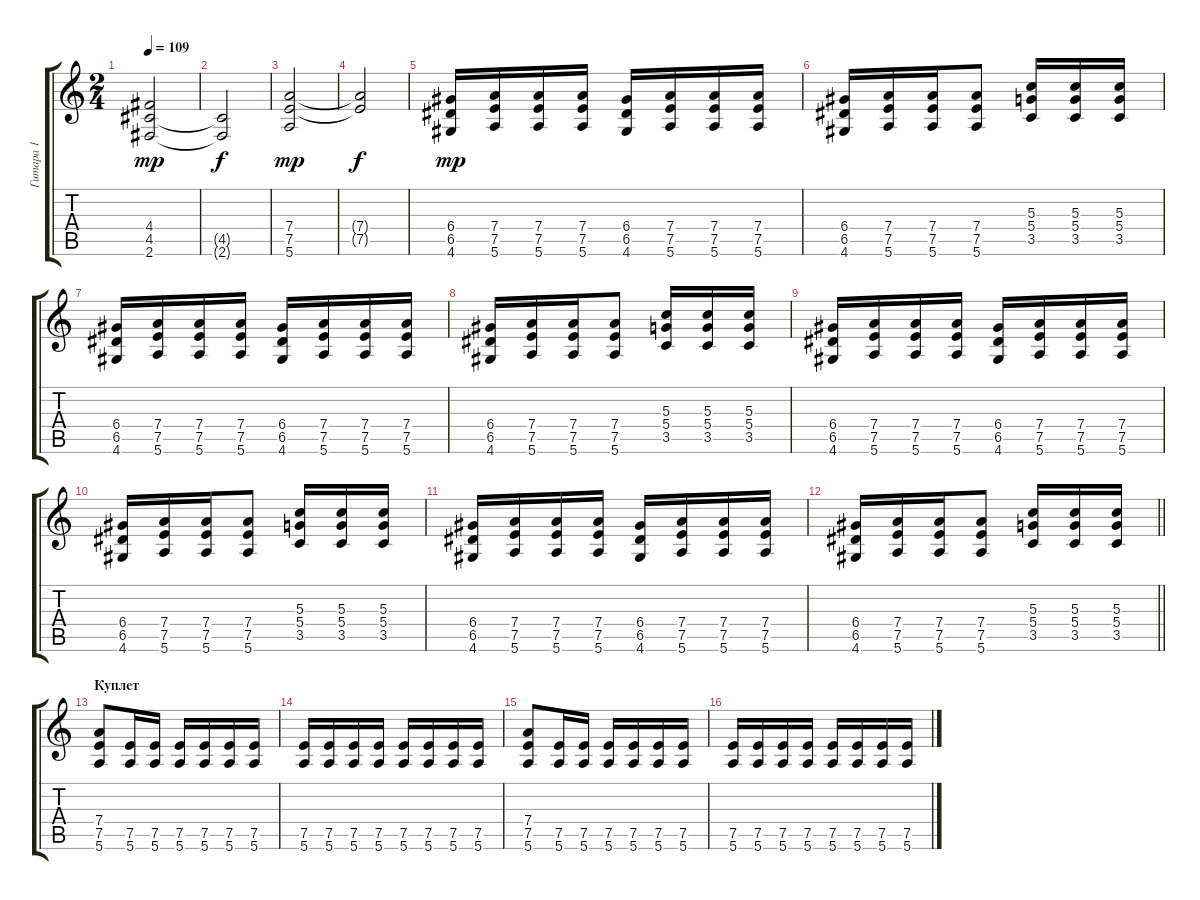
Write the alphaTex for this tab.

\track ("Гитара 1" "Гитара 1") {instrument distortionguitar}
\staff {score tabs}
\tuning (E4 B3 G3 D3 A2 E2) {hide}
\ts (2 4)
\tempo 109
\clef g2
\ks c
(4.4 4.5 2.6).2{dy mp} |
(4.5{t} 2.6{t}).2{dy f} |
(7.4 7.5 5.6).2{dy mp} |
(7.4{t} 7.5{t}).2{dy f} |
(6.4 6.5 4.6).16{dy mp} (7.4 7.5 5.6).16 (7.4 7.5 5.6).16 (7.4 7.5 5.6).16 (6.4 6.5 4.6).16 (7.4 7.5 5.6).16 (7.4 7.5 5.6).16 (7.4 7.5 5.6).16 |
(6.4 6.5 4.6).16 (7.4 7.5 5.6).16 (7.4 7.5 5.6).16 (7.4 7.5 5.6).8 (5.3 5.4 3.5).16 (5.3 5.4 3.5).16 (5.3 5.4 3.5).16 |
(6.4 6.5 4.6).16 (7.4 7.5 5.6).16 (7.4 7.5 5.6).16 (7.4 7.5 5.6).16 (6.4 6.5 4.6).16 (7.4 7.5 5.6).16 (7.4 7.5 5.6).16 (7.4 7.5 5.6).16 |
(6.4 6.5 4.6).16 (7.4 7.5 5.6).16 (7.4 7.5 5.6).16 (7.4 7.5 5.6).8 (5.3 5.4 3.5).16 (5.3 5.4 3.5).16 (5.3 5.4 3.5).16 |
(6.4 6.5 4.6).16 (7.4 7.5 5.6).16 (7.4 7.5 5.6).16 (7.4 7.5 5.6).16 (6.4 6.5 4.6).16 (7.4 7.5 5.6).16 (7.4 7.5 5.6).16 (7.4 7.5 5.6).16 |
(6.4 6.5 4.6).16 (7.4 7.5 5.6).16 (7.4 7.5 5.6).16 (7.4 7.5 5.6).8 (5.3 5.4 3.5).16 (5.3 5.4 3.5).16 (5.3 5.4 3.5).16 |
(6.4 6.5 4.6).16 (7.4 7.5 5.6).16 (7.4 7.5 5.6).16 (7.4 7.5 5.6).16 (6.4 6.5 4.6).16 (7.4 7.5 5.6).16 (7.4 7.5 5.6).16 (7.4 7.5 5.6).16 |
\barLineRight lightlight
(6.4 6.5 4.6).16 (7.4 7.5 5.6).16 (7.4 7.5 5.6).16 (7.4 7.5 5.6).8 (5.3 5.4 3.5).16 (5.3 5.4 3.5).16 (5.3 5.4 3.5).16 |
\section ("" "Куплет")
(7.4 7.5 5.6).8 (7.5 5.6).16 (7.5 5.6).16 (7.5 5.6).16 (7.5 5.6).16 (7.5 5.6).16 (7.5 5.6).16 |
(7.5 5.6).16 (7.5 5.6).16 (7.5 5.6).16 (7.5 5.6).16 (7.5 5.6).16 (7.5 5.6).16 (7.5 5.6).16 (7.5 5.6).16 |
(7.4 7.5 5.6).8 (7.5 5.6).16 (7.5 5.6).16 (7.5 5.6).16 (7.5 5.6).16 (7.5 5.6).16 (7.5 5.6).16 |
(7.5 5.6).16 (7.5 5.6).16 (7.5 5.6).16 (7.5 5.6).16 (7.5 5.6).16 (7.5 5.6).16 (7.5 5.6).16 (7.5 5.6).16
